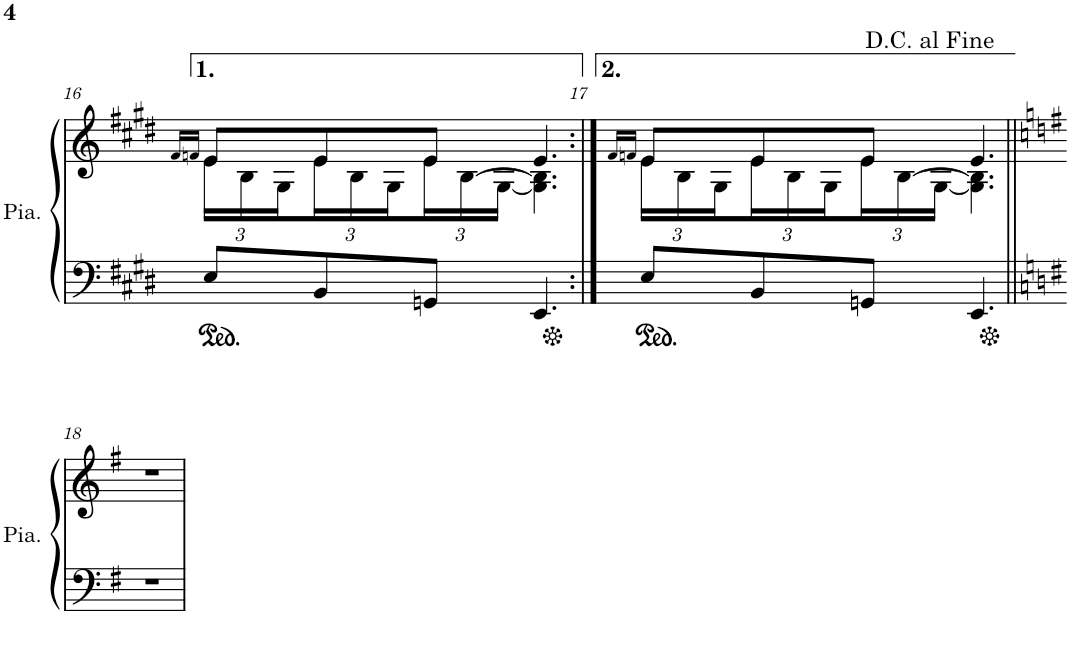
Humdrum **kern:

**kern	**kern
*part1	*part1
*staff2	*staff1
*I"Piano	*
*I'Pia.	*
!!LO:PB:g=z
*clefF4	*clefG2
*k[f#c#g#d#]	*k[f#c#g#d#]
*M6/8	*M6/8
=16	=16
.	16qf#/LL
.	16qfn/JJ
*	*^
*	*	*Xbrackettup
8E/L	8e/L	24e\LL
.	.	24B\
.	.	24G#\
8BB/	8e/	24e\
.	.	24B\
.	.	24G#\
8GGn/J	8e/J	24e\
.	.	[>24B\
.	.	[24G#\JJ
4.EE/	4.e/	4.G#\] 4.B\]
=17:|!	=17:|!	=17:|!
.	16qf#/LL	.
.	16qfn/JJ	.
8E/L	8e/L	24e\LL
.	.	24B\
.	.	24G#\
8BB/	8e/	24e\
.	.	24B\
.	.	24G#\
8GGn/J	8e/J	24e\
.	.	[>24B\
.	.	[24G#\JJ
4.EE/	4.e/	4.G#\] 4.B\]
*	*v	*v
!!LO:LB:g=z
=18||	=18||
*k[f#]	*k[f#]
2.r	2.r
=	=
*-	*-
